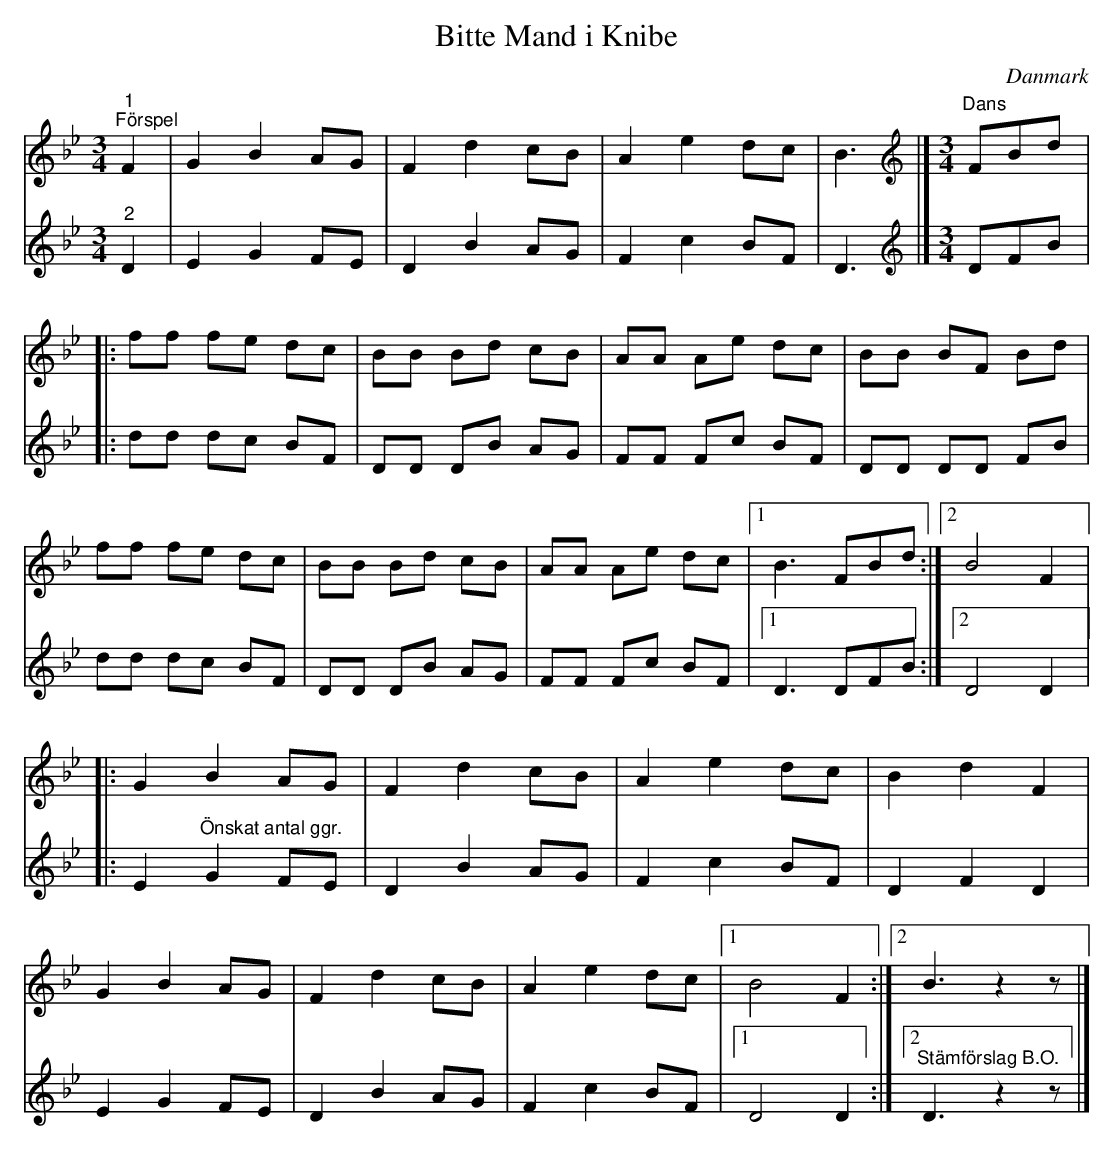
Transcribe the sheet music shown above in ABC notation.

X:1
T:Bitte Mand i Knibe
O:Danmark
L:1/8
M:3/4
K:Bb
V:1
"^1""^Förspel" F2 | G2 B2 AG | F2 d2 cB | A2 e2 dc | B3 |][K:Bb][M:3/4][K:treble]"^Dans" FBd |:
ff fe dc | BB Bd cB | AA Ae dc | BB BF Bd |
ff fe dc | BB Bd cB | AA Ae dc |1 B3 FBd :|2 B4 F2 |:
G2 B2 AG | F2 d2 cB | A2 e2 dc | B2 d2 F2 |
G2 B2 AG | F2 d2 cB | A2 e2 dc |1 B4 F2 :|2 B3 z2 z |]
V:2
"^2" D2 | E2 G2 FE | D2 B2 AG | F2 c2 BF | D3 |][K:Bb][M:3/4][K:treble] DFB |:
dd dc BF | DD DB AG | FF Fc BF | DD DD FB |
dd dc BF | DD DB AG | FF Fc BF |1 D3 DFB :|2 D4 D2 |:
E2"^Önskat antal ggr." G2 FE | D2 B2 AG | F2 c2 BF | D2 F2 D2 |
E2 G2 FE | D2 B2 AG | F2 c2 BF |1 D4 D2 :|2"^Stämförslag B.O." D3 z2 z |]
